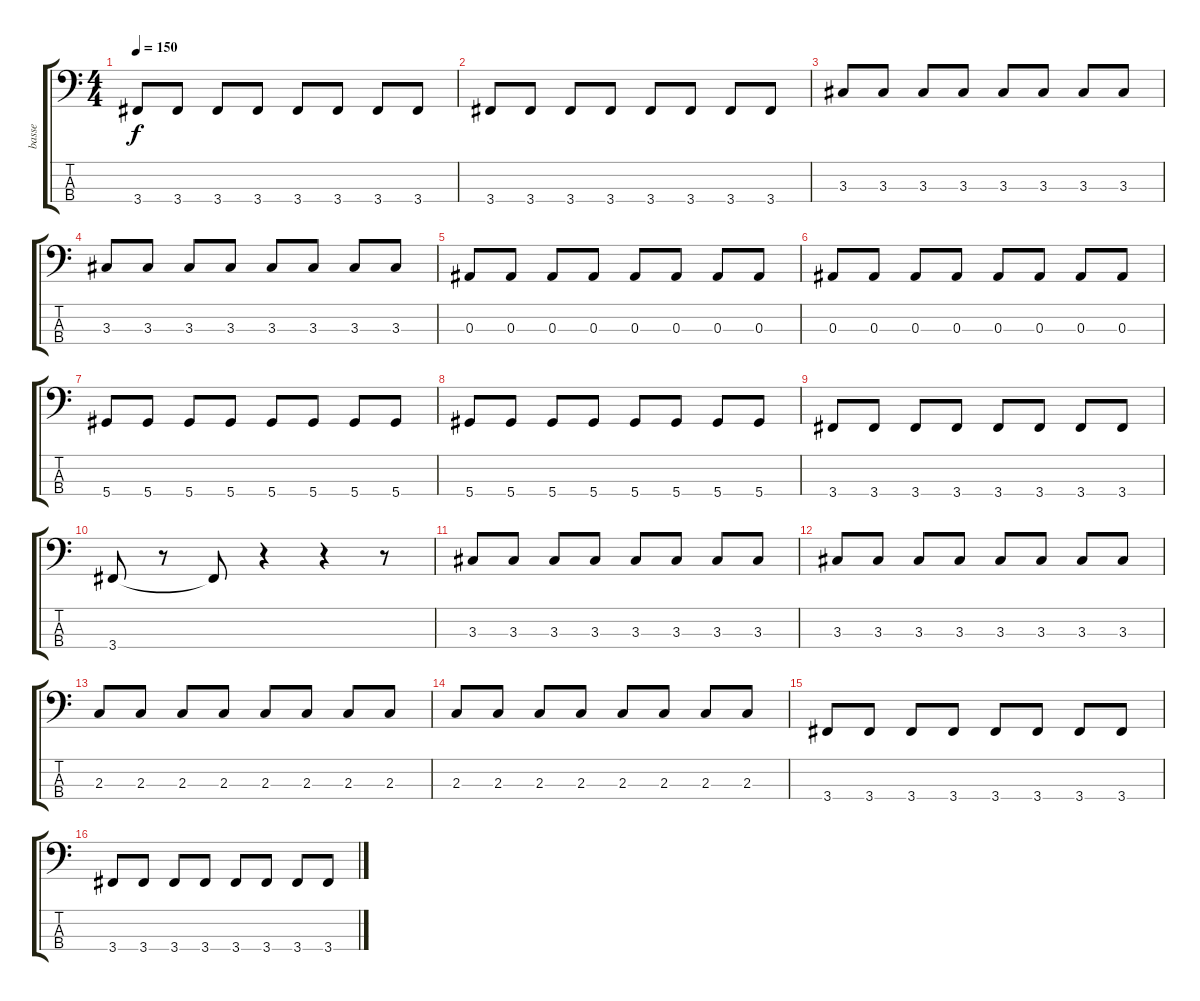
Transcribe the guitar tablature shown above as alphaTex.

\track ("basse" "basse") {instrument electricbasspick}
\staff {score tabs}
\tuning (Ab2 Eb2 Bb1 Eb1) {hide}
\ts (4 4)
\tempo 150
\clef f4
\ks c
3.4.8{dy f} 3.4.8 3.4.8 3.4.8 3.4.8 3.4.8 3.4.8 3.4.8 |
3.4.8 3.4.8 3.4.8 3.4.8 3.4.8 3.4.8 3.4.8 3.4.8 |
3.3.8 3.3.8 3.3.8 3.3.8 3.3.8 3.3.8 3.3.8 3.3.8 |
3.3.8 3.3.8 3.3.8 3.3.8 3.3.8 3.3.8 3.3.8 3.3.8 |
0.3.8 0.3.8 0.3.8 0.3.8 0.3.8 0.3.8 0.3.8 0.3.8 |
0.3.8 0.3.8 0.3.8 0.3.8 0.3.8 0.3.8 0.3.8 0.3.8 |
5.4.8 5.4.8 5.4.8 5.4.8 5.4.8 5.4.8 5.4.8 5.4.8 |
5.4.8 5.4.8 5.4.8 5.4.8 5.4.8 5.4.8 5.4.8 5.4.8 |
3.4.8 3.4.8 3.4.8 3.4.8 3.4.8 3.4.8 3.4.8 3.4.8 |
3.4.8 r.8 3.4{t}.8 r.4 r.4 r.8 |
3.3.8 3.3.8 3.3.8 3.3.8 3.3.8 3.3.8 3.3.8 3.3.8 |
3.3.8 3.3.8 3.3.8 3.3.8 3.3.8 3.3.8 3.3.8 3.3.8 |
2.3.8 2.3.8 2.3.8 2.3.8 2.3.8 2.3.8 2.3.8 2.3.8 |
2.3.8 2.3.8 2.3.8 2.3.8 2.3.8 2.3.8 2.3.8 2.3.8 |
3.4.8 3.4.8 3.4.8 3.4.8 3.4.8 3.4.8 3.4.8 3.4.8 |
3.4.8 3.4.8 3.4.8 3.4.8 3.4.8 3.4.8 3.4.8 3.4.8
